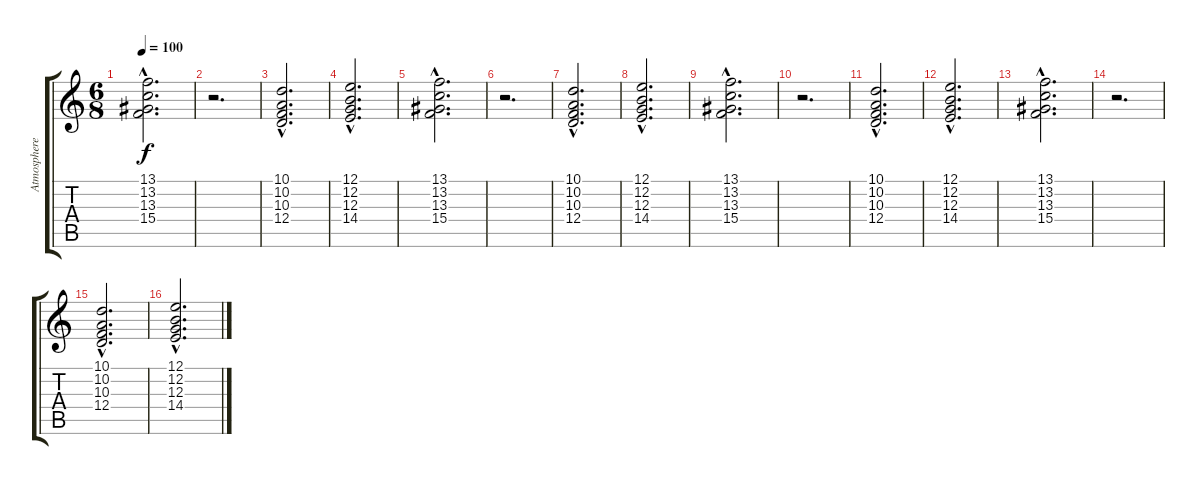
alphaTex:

\track ("Atmosphere Keys" "Atmosphere") {instrument fx4atmosphere}
\staff {score tabs}
\tuning (E4 B3 G3 D3 A2 E2) {hide}
\ts (6 8)
\tempo 100
\clef g2
\ks c
(13.1{hac} 13.2{hac} 13.3{hac} 15.4{hac}).2{d dy f} |
r.2{d} |
(10.1{hac} 10.2{hac} 10.3{hac} 12.4{hac}).2{d} |
(12.1{hac} 12.2{hac} 12.3{hac} 14.4{hac}).2{d} |
(13.1{hac} 13.2{hac} 13.3{hac} 15.4{hac}).2{d} |
r.2{d} |
(10.1{hac} 10.2{hac} 10.3{hac} 12.4{hac}).2{d} |
(12.1{hac} 12.2{hac} 12.3{hac} 14.4{hac}).2{d} |
(13.1{hac} 13.2{hac} 13.3{hac} 15.4{hac}).2{d} |
r.2{d} |
(10.1{hac} 10.2{hac} 10.3{hac} 12.4{hac}).2{d} |
(12.1{hac} 12.2{hac} 12.3{hac} 14.4{hac}).2{d} |
(13.1{hac} 13.2{hac} 13.3{hac} 15.4{hac}).2{d} |
r.2{d} |
(10.1{hac} 10.2{hac} 10.3{hac} 12.4{hac}).2{d} |
(12.1{hac} 12.2{hac} 12.3{hac} 14.4{hac}).2{d}
